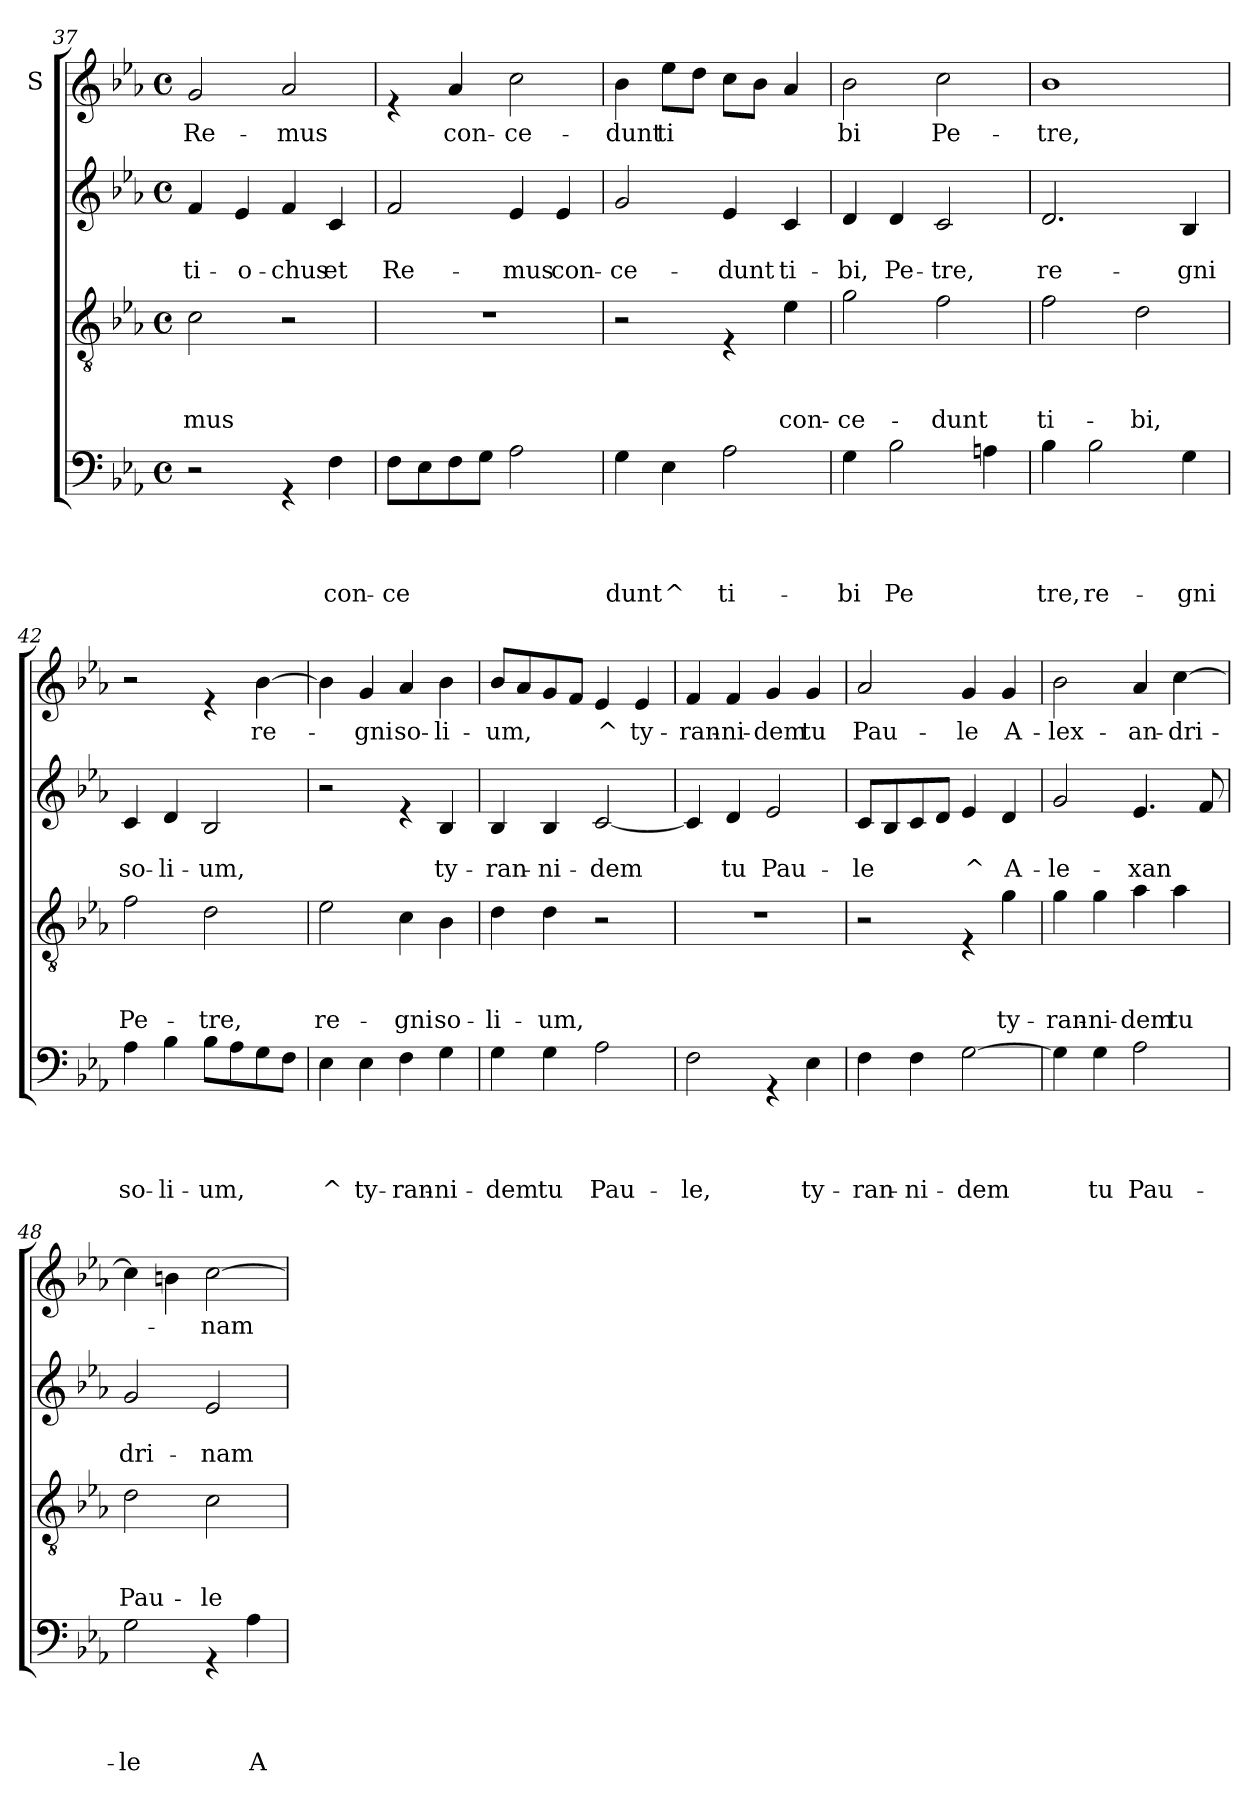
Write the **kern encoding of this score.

**kern	**text	**text	**text	**text	**kern	**text	**text	**text	**kern	**text	**text	**kern	**text
*part4	*part4	*part4	*part4	*part4	*part3	*part3	*part3	*part3	*part2	*part2	*part2	*part1	*part1
*staff4	*staff4	*staff4	*staff4	*staff4	*staff3	*staff3	*staff3	*staff3	*staff2	*staff2	*staff2	*staff1	*staff1
*	*	*	*	*	*	*	*	*	*	*	*	*I"S	*
!!LO:LB:g=z
*clefF4	*	*	*	*	*clefGv2	*	*	*	*clefG2	*	*	*clefG2	*
*k[b-e-a-]	*	*	*	*	*k[b-e-a-]	*	*	*	*k[b-e-a-]	*	*	*k[b-e-a-]	*
*E-:	*	*	*	*	*E-:	*	*	*	*E-:	*	*	*E-:	*
*M4/4	*	*	*	*	*M4/4	*	*	*	*M4/4	*	*	*M4/4	*
*met(c)	*	*	*	*	*met(c)	*	*	*	*met(c)	*	*	*met(c)	*
=37	=37	=37	=37	=37	=37	=37	=37	=37	=37	=37	=37	=37	=37
!	!	!	!	!	!	!	!	!LO:LY:b	!	!	!LO:LY:b	!	!LO:LY:b
2r	.	.	.	.	2c\	.	.	-mus	4f/	.	-ti-	2g/	Re-
!	!	!	!	!	!	!	!	!	!	!	!LO:LY:b	!	!
.	.	.	.	.	.	.	.	.	4e-/	.	-o-	.	.
!	!	!	!	!	!	!	!	!	!	!	!LO:LY:b	!	!LO:LY:b
4rGG	.	.	.	.	2r	.	.	.	4f/	.	-chus	2a-/	-mus
!	!	!	!	!LO:LY:b	!	!	!	!	!	!	!LO:LY:b	!	!
4F\	.	.	.	con-	.	.	.	.	4c/	.	et	.	.
=38	=38	=38	=38	=38	=38	=38	=38	=38	=38	=38	=38	=38	=38
!	!	!	!	!LO:LY:b	!	!	!	!	!	!	!LO:LY:b	!	!
8F\L	.	.	.	-ce	1r	.	.	.	2f/	.	Re-	4re	.
8E-\	.	.	.	.	.	.	.	.	.	.	.	.	.
!	!	!	!	!	!	!	!	!	!	!	!	!	!LO:LY:b
8F\	.	.	.	.	.	.	.	.	.	.	.	4a-/	con-
8G\J	.	.	.	.	.	.	.	.	.	.	.	.	.
!	!	!	!	!	!	!	!	!	!	!	!LO:LY:b	!	!LO:LY:b
2A-\	.	.	.	.	.	.	.	.	4e-/	.	-mus	2cc\	-ce-
!	!	!	!	!	!	!	!	!	!	!	!LO:LY:b	!	!
.	.	.	.	.	.	.	.	.	4e-/	.	con-	.	.
=39	=39	=39	=39	=39	=39	=39	=39	=39	=39	=39	=39	=39	=39
!	!	!	!	!LO:LY:b	!	!	!	!	!	!	!LO:LY:b	!	!LO:LY:b
4G\	.	.	.	dunt	2r	.	.	.	2g/	.	-ce-	4b-\	-dunt
!	!	!	!	!LO:LY:b	!	!	!	!	!	!	!	!	!LO:LY:b
4E-\	.	.	.	^	.	.	.	.	.	.	.	8ee-\L	ti
.	.	.	.	.	.	.	.	.	.	.	.	8dd\J	.
!	!	!	!	!LO:LY:b	!	!	!	!	!	!	!LO:LY:b	!	!
2A-\	.	.	.	ti-	4rE	.	.	.	4e-/	.	-dunt	8cc\L	.
.	.	.	.	.	.	.	.	.	.	.	.	8b-\J	.
!	!	!	!	!	!	!	!	!LO:LY:b	!	!	!LO:LY:b	!	!
.	.	.	.	.	4e-\	.	.	con-	4c/	.	ti-	4a-/	.
=40	=40	=40	=40	=40	=40	=40	=40	=40	=40	=40	=40	=40	=40
!	!	!	!	!LO:LY:b	!	!	!	!LO:LY:b	!	!	!LO:LY:b	!	!LO:LY:b
4G\	.	.	.	-bi	2g\	.	.	-ce-	4d/	.	-bi,	2b-\	bi
!	!	!	!	!LO:LY:b	!	!	!	!	!	!	!LO:LY:b	!	!
2B-\	.	.	.	Pe	.	.	.	.	4d/	.	Pe-	.	.
!	!	!	!	!	!	!	!	!LO:LY:b	!	!	!LO:LY:b	!	!LO:LY:b
.	.	.	.	.	2f\	.	.	-dunt	2c/	.	-tre,	2cc\	Pe-
4An\	.	.	.	.	.	.	.	.	.	.	.	.	.
=41	=41	=41	=41	=41	=41	=41	=41	=41	=41	=41	=41	=41	=41
!	!	!	!	!LO:LY:b	!	!	!	!LO:LY:b	!	!	!LO:LY:b	!	!LO:LY:b
4B-\	.	.	.	tre,	2f\	.	.	ti-	2.d/	.	re-	1b-	-tre,
!	!	!	!	!LO:LY:b	!	!	!	!	!	!	!	!	!
2B-\	.	.	.	re-	.	.	.	.	.	.	.	.	.
!	!	!	!	!	!	!	!	!LO:LY:b	!	!	!	!	!
.	.	.	.	.	2d\	.	.	-bi,	.	.	.	.	.
!	!	!	!	!LO:LY:b	!	!	!	!	!	!	!LO:LY:b	!	!
4G\	.	.	.	-gni	.	.	.	.	4B-/	.	-gni	.	.
!!LO:PB:g=z
=42	=42	=42	=42	=42	=42	=42	=42	=42	=42	=42	=42	=42	=42
!	!	!	!	!LO:LY:b	!	!	!	!LO:LY:b	!	!	!LO:LY:b	!	!
4A-\	.	.	.	so-	2f\	.	.	Pe-	4c/	.	so-	2r	.
!	!	!	!	!LO:LY:b	!	!	!	!	!	!	!LO:LY:b	!	!
4B-\	.	.	.	-li-	.	.	.	.	4d/	.	-li-	.	.
!	!	!	!	!LO:LY:b	!	!	!	!LO:LY:b	!	!	!LO:LY:b	!	!
8B-\L	.	.	.	-um,	2d\	.	.	-tre,	2B-/	.	-um,	4re	.
8A-\	.	.	.	.	.	.	.	.	.	.	.	.	.
!	!	!	!	!	!	!	!	!	!	!	!	!	!LO:LY:b
8G\	.	.	.	.	.	.	.	.	.	.	.	[>4b-\	re-
8F\J	.	.	.	.	.	.	.	.	.	.	.	.	.
=43	=43	=43	=43	=43	=43	=43	=43	=43	=43	=43	=43	=43	=43
!	!	!	!	!LO:LY:b	!	!	!	!LO:LY:b	!	!	!	!	!
4E-\	.	.	.	^	2e-\	.	.	re-	2r	.	.	4b-\]	.
!	!	!	!	!LO:LY:b	!	!	!	!	!	!	!	!	!LO:LY:b
4E-\	.	.	.	ty-	.	.	.	.	.	.	.	4g/	-gni
!	!	!	!	!LO:LY:b	!	!	!	!LO:LY:b	!	!	!	!	!LO:LY:b
4F\	.	.	.	-ran-	4c\	.	.	-gni	4re	.	.	4a-/	so-
!	!	!	!	!LO:LY:b	!	!	!	!LO:LY:b	!	!	!LO:LY:b	!	!LO:LY:b
4G\	.	.	.	-ni-	4B-\	.	.	so-	4B-/	.	ty-	4b-\	-li-
=44	=44	=44	=44	=44	=44	=44	=44	=44	=44	=44	=44	=44	=44
!	!	!	!	!LO:LY:b	!	!	!	!LO:LY:b	!	!	!LO:LY:b	!	!LO:LY:b
4G\	.	.	.	-dem	4d\	.	.	-li-	4B-/	.	-ran-	8b-/L	-um,
.	.	.	.	.	.	.	.	.	.	.	.	8a-/	.
!	!	!	!	!LO:LY:b	!	!	!	!LO:LY:b	!	!	!LO:LY:b	!	!
4G\	.	.	.	tu	4d\	.	.	-um,	4B-/	.	-ni-	8g/	.
.	.	.	.	.	.	.	.	.	.	.	.	8f/J	.
!	!	!	!	!LO:LY:b	!	!	!	!	!	!	!LO:LY:b	!	!LO:LY:b
2A-\	.	.	.	Pau-	2r	.	.	.	[<2c/	.	-dem	4e-/	^
!	!	!	!	!	!	!	!	!	!	!	!	!	!LO:LY:b
.	.	.	.	.	.	.	.	.	.	.	.	4e-/	ty-
=45	=45	=45	=45	=45	=45	=45	=45	=45	=45	=45	=45	=45	=45
!	!	!	!	!LO:LY:b	!	!	!	!	!	!	!	!	!LO:LY:b
2F\	.	.	.	-le,	1r	.	.	.	4c/]	.	.	4f/	-ran-
!	!	!	!	!	!	!	!	!	!	!	!LO:LY:b	!	!LO:LY:b
.	.	.	.	.	.	.	.	.	4d/	.	tu	4f/	-ni-
!	!	!	!	!	!	!	!	!	!	!	!LO:LY:b	!	!LO:LY:b
4rGG	.	.	.	.	.	.	.	.	2e-/	.	Pau-	4g/	-dem
!	!	!	!	!LO:LY:b	!	!	!	!	!	!	!	!	!LO:LY:b
4E-\	.	.	.	ty-	.	.	.	.	.	.	.	4g/	tu
=46	=46	=46	=46	=46	=46	=46	=46	=46	=46	=46	=46	=46	=46
!	!	!	!	!LO:LY:b	!	!	!	!	!	!	!LO:LY:b	!	!LO:LY:b
4F\	.	.	.	-ran-	2r	.	.	.	8c/L	.	-le	2a-/	Pau-
.	.	.	.	.	.	.	.	.	8B-/	.	.	.	.
!	!	!	!	!LO:LY:b	!	!	!	!	!	!	!	!	!
4F\	.	.	.	-ni-	.	.	.	.	8c/	.	.	.	.
.	.	.	.	.	.	.	.	.	8d/J	.	.	.	.
!	!	!	!	!LO:LY:b	!	!	!	!	!	!	!LO:LY:b	!	!LO:LY:b
[>2G\	.	.	.	-dem	4rE	.	.	.	4e-/	.	^	4g/	-le
!	!	!	!	!	!	!	!	!LO:LY:b	!	!	!LO:LY:b	!	!LO:LY:b
.	.	.	.	.	4g\	.	.	ty-	4d/	.	A-	4g/	A-
!!LO:LB:g=z
=47	=47	=47	=47	=47	=47	=47	=47	=47	=47	=47	=47	=47	=47
!	!	!	!	!	!	!	!	!LO:LY:b	!	!	!LO:LY:b	!	!LO:LY:b
4G\]	.	.	.	.	4g\	.	.	-ran-	2g/	.	-le-	2b-\	-lex-
!	!	!	!	!LO:LY:b	!	!	!	!LO:LY:b	!	!	!	!	!
4G\	.	.	.	tu	4g\	.	.	-ni-	.	.	.	.	.
!	!	!	!	!LO:LY:b	!	!	!	!LO:LY:b	!	!	!LO:LY:b	!	!LO:LY:b
2A-\	.	.	.	Pau-	4a-\	.	.	-dem	4.e-/	.	-xan	4a-/	-an-
!	!	!	!	!	!	!	!	!LO:LY:b	!	!	!	!	!LO:LY:b
.	.	.	.	.	4a-\	.	.	tu	.	.	.	[>4cc\	-dri-
.	.	.	.	.	.	.	.	.	8f/	.	.	.	.
=48	=48	=48	=48	=48	=48	=48	=48	=48	=48	=48	=48	=48	=48
!	!	!	!	!LO:LY:b	!	!	!	!LO:LY:b	!	!	!LO:LY:b	!	!
2G\	.	.	.	-le	2d\	.	.	Pau-	2g/	.	dri-	4cc\]	.
.	.	.	.	.	.	.	.	.	.	.	.	4bn\	.
!	!	!	!	!	!	!	!	!LO:LY:b	!	!	!LO:LY:b	!	!LO:LY:b
4rGG	.	.	.	.	2c\	.	.	-le	2e-/	.	-nam	[>2cc\	-nam
!	!	!	!	!LO:LY:b	!	!	!	!	!	!	!	!	!
4A-\	.	.	.	A-	.	.	.	.	.	.	.	.	.
=	=	=	=	=	=	=	=	=	=	=	=	=	=
*-	*-	*-	*-	*-	*-	*-	*-	*-	*-	*-	*-	*-	*-
